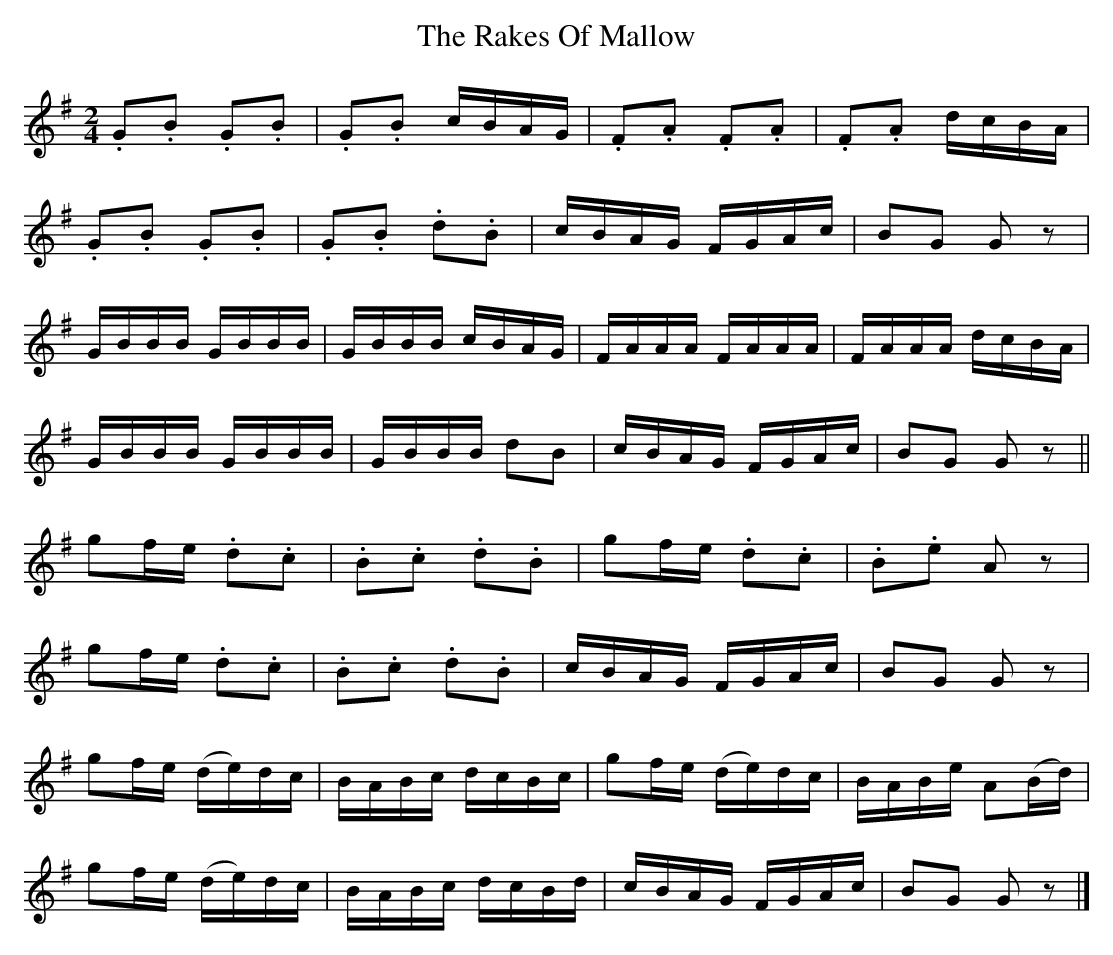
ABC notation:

X:1
T: The Rakes Of Mallow
M:2/4
L:1/16
K:G
.G2.B2 .G2.B2 | .G2.B2   cBAG | .F2.A2 .F2.A2 | .F2.A2 dcBA   |
.G2.B2 .G2.B2 | .G2.B2 .d2.B2 |  cBAG   FGAc  |  B2G2  G2 z2  |
 GBBB   GBBB  |  GBBB   cBAG  |  FAAA   FAAA  |  FAAA  dcBA   |
 GBBB   GBBB  |  GBBB   d2B2  |  cBAG   FGAc  |  B2G2  G2 z2  ||
 g2fe  .d2.c2 | .B2.c2 .d2.B2 |  g2fe  .d2.c2 | .B2.e2 A2 z2  |
 g2fe  .d2.c2 | .B2.c2 .d2.B2 |  cBAG   FGAc  |  B2G2  G2 z2  |
 g2fe  (de)dc |  BABc   dcBc  |  g2fe  (de)dc |  BABe  A2(Bd) |
 g2fe  (de)dc |  BABc   dcBd  |  cBAG   FGAc  |  B2G2  G2 z2  |]
